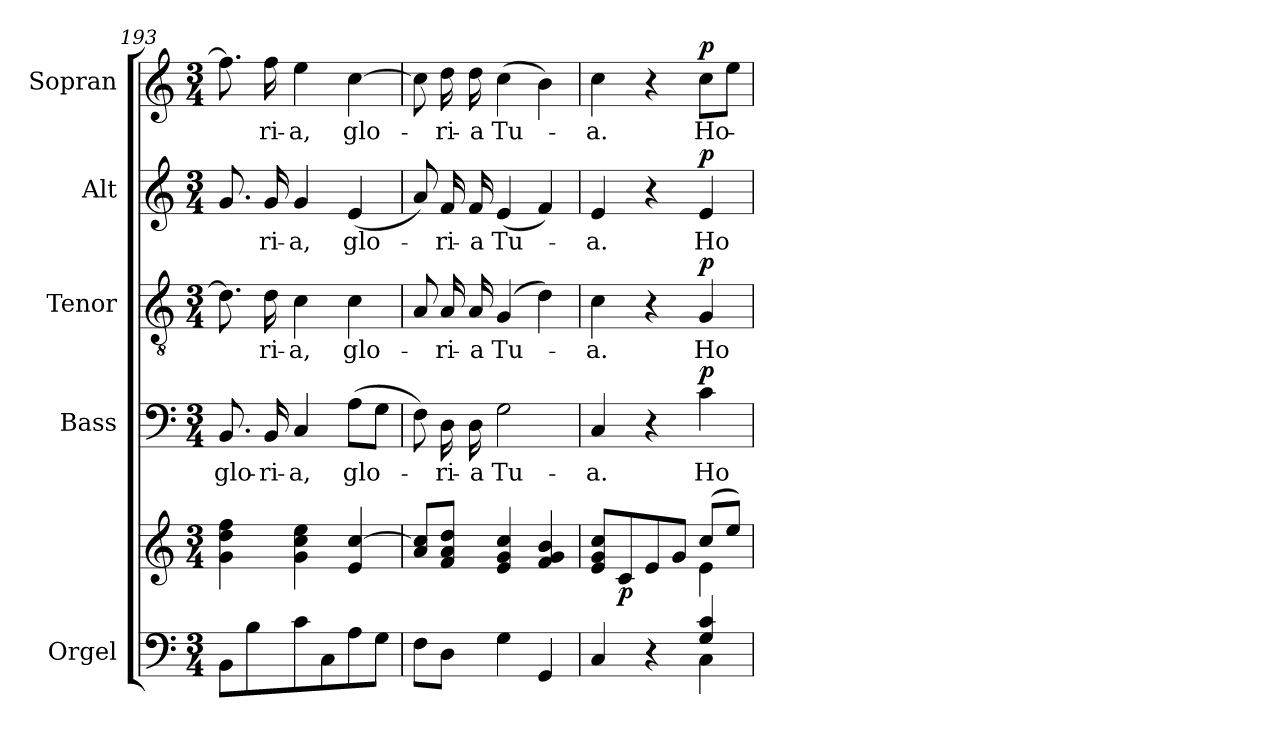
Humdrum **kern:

**kern	**kern	**dynam	**kern	**text	**dynam	**kern	**text	**dynam	**kern	**text	**dynam	**kern	**text	**dynam
*part5	*part5	*part5	*part4	*part4	*part4	*part3	*part3	*part3	*part2	*part2	*part2	*part1	*part1	*part1
*staff6	*staff5	*staff5/6	*staff4	*staff4	*staff4	*staff3	*staff3	*staff3	*staff2	*staff2	*staff2	*staff1	*staff1	*staff1
*I"Orgel	*	*	*I"Bass	*	*	*I"Tenor	*	*	*I"Alt	*	*	*I"Sopran	*	*
*I'Org.	*	*	*I'B.	*	*	*I'T.	*	*	*I'A.	*	*	*I'S.	*	*
*clefF4	*clefG2	*	*clefF4	*	*	*clefGv2	*	*	*clefG2	*	*	*clefG2	*	*
*k[]	*k[]	*	*k[]	*	*	*k[]	*	*	*k[]	*	*	*k[]	*	*
*C:	*C:	*	*C:	*	*	*C:	*	*	*C:	*	*	*C:	*	*
*M3/4	*M3/4	*	*M3/4	*	*	*M3/4	*	*	*M3/4	*	*	*M3/4	*	*
=193	=193	=193	=193	=193	=193	=193	=193	=193	=193	=193	=193	=193	=193	=193
!	!	!	!	!LO:LY:b	!	!	!	!	!	!	!	!	!	!
8BB\L	4g\ 4dd\ 4ff\	.	8.BB/	glo-	.	8.d\]	.	.	8.g/	.	.	8.ff\]	.	.
8B\	.	.	.	.	.	.	.	.	.	.	.	.	.	.
!	!	!	!	!LO:LY:b	!	!	!LO:LY:b	!	!	!LO:LY:b	!	!	!LO:LY:b	!
.	.	.	16BB/	-ri-	.	16d\	-ri-	.	16g/	-ri-	.	16ff\	-ri-	.
!	!	!	!	!LO:LY:b	!	!	!LO:LY:b	!	!	!LO:LY:b	!	!	!LO:LY:b	!
8c\	4g\ 4cc\ 4ee\	.	4C/	-a,	.	4c\	-a,	.	4g/	-a,	.	4ee\	-a,	.
8C\	.	.	.	.	.	.	.	.	.	.	.	.	.	.
!	!	!	!	!LO:LY:b	!	!	!LO:LY:b	!	!	!LO:LY:b	!	!	!LO:LY:b	!
8A\	4e/ [>4cc/	.	(>8A\L	glo-	.	4c\	glo-	.	(<4e/	glo-	.	[4cc\	glo-	.
8G\J	.	.	8G\J	.	.	.	.	.	.	.	.	.	.	.
=194	=194	=194	=194	=194	=194	=194	=194	=194	=194	=194	=194	=194	=194	=194
8F\L	8a/ 8cc/]L	.	8F\)	.	.	8A/	.	.	8a/)	.	.	8cc\]	.	.
!	!	!	!	!LO:LY:b	!	!	!LO:LY:b	!	!	!LO:LY:b	!	!	!LO:LY:b	!
8D\J	8f/ 8a/ 8dd/J	.	16D\	-ri-	.	16A/	-ri-	.	16f/	-ri-	.	16dd\	-ri-	.
!	!	!	!	!LO:LY:b	!	!	!LO:LY:b	!	!	!LO:LY:b	!	!	!LO:LY:b	!
.	.	.	16D\	-a	.	16A/	-a	.	16f/	-a	.	16dd\	-a	.
!	!	!	!	!LO:LY:b	!	!	!LO:LY:b	!	!	!LO:LY:b	!	!	!LO:LY:b	!
4G\	4e/ 4g/ 4cc/	.	2G\	Tu-	.	(4G/	Tu-	.	(<4e/	Tu-	.	(>4cc\	Tu-	.
4GG/	4f/ 4g/ 4b/	.	.	.	.	4d\)	.	.	4f/)	.	.	4b\)	.	.
=195	=195	=195	=195	=195	=195	=195	=195	=195	=195	=195	=195	=195	=195	=195
*^	*^	*	*	*	*	*	*	*	*	*	*	*	*	*
!	!	!	!	!	!	!LO:LY:b	!	!	!LO:LY:b	!	!	!LO:LY:b	!	!	!LO:LY:b	!
4C/	2ryy	8e/ 8g/ 8cc/L	2ryy	.	4C/	-a.	.	4c\	-a.	.	4e/	-a.	.	4cc\	-a.	.
!	!	!	!	!LO:DY:b	!	!	!	!	!	!	!	!	!	!	!	!
.	.	8c/	.	p	.	.	.	.	.	.	.	.	.	.	.	.
4r	.	8e/	.	.	4r	.	.	4r	.	.	4r	.	.	4r	.	.
.	.	8g/J	.	.	.	.	.	.	.	.	.	.	.	.	.	.
!	!	!	!	!	!	!LO:LY:b	!LO:DY:a	!	!LO:LY:b	!LO:DY:a	!	!LO:LY:b	!LO:DY:a	!	!LO:LY:b	!LO:DY:a
4G/ 4c/	4C\	(<8cc/L	4e\	.	4c\	Ho-	p	4G/	Ho-	p	4e/	Ho-	p	8cc\L	Ho-	p
.	.	8ee/J)	.	.	.	.	.	.	.	.	.	.	.	8ee\J	.	.
*v	*v	*	*	*	*	*	*	*	*	*	*	*	*	*	*	*
*	*v	*v	*	*	*	*	*	*	*	*	*	*	*	*	*
=	=	=	=	=	=	=	=	=	=	=	=	=	=	=
*-	*-	*-	*-	*-	*-	*-	*-	*-	*-	*-	*-	*-	*-	*-
